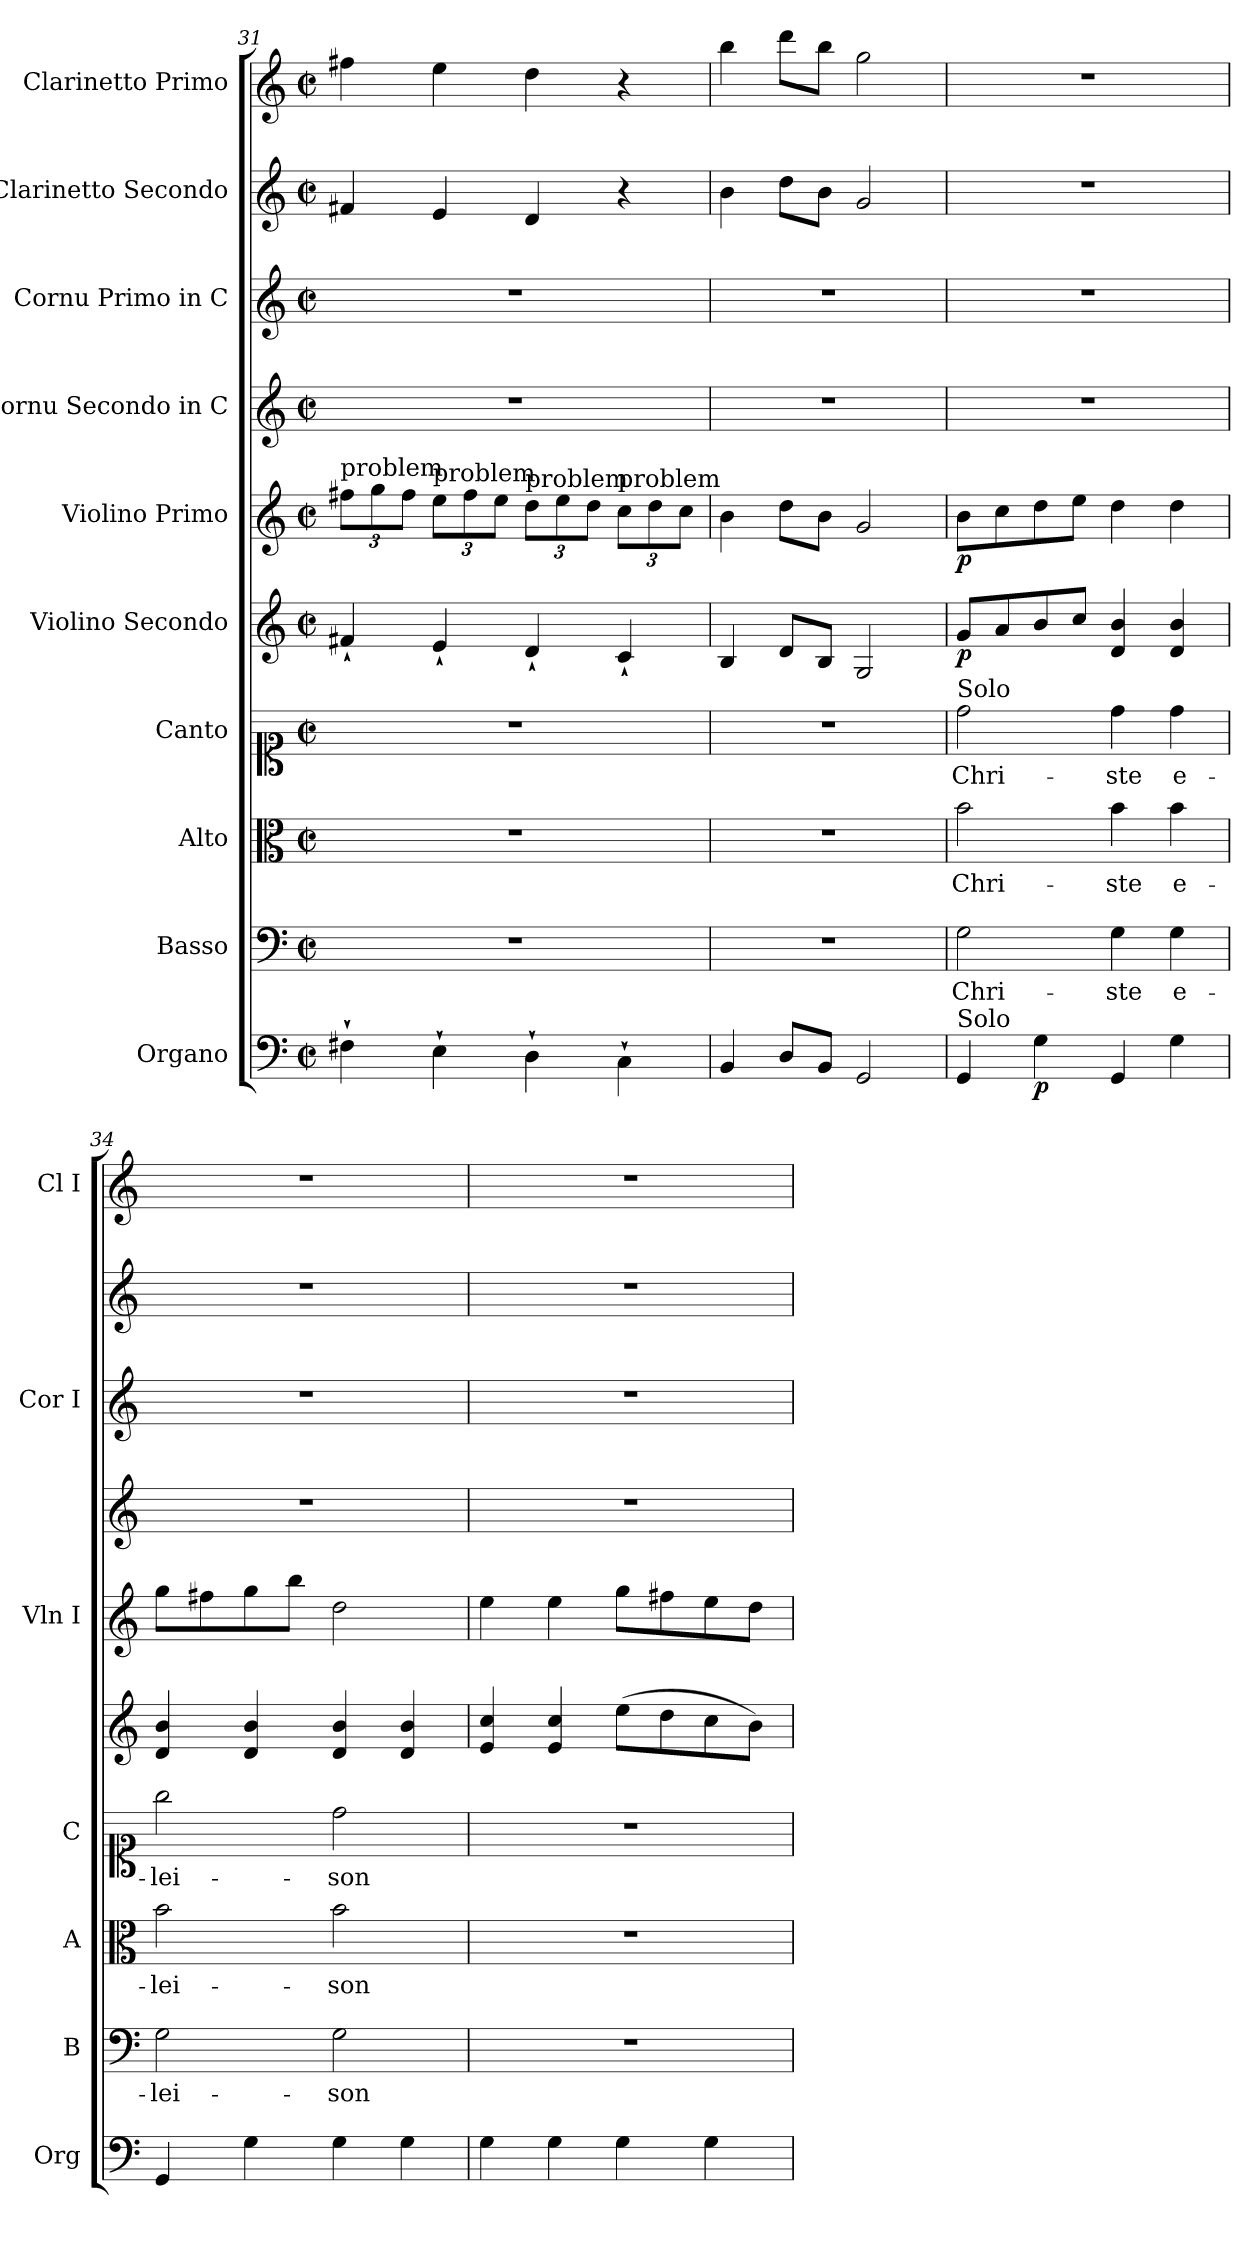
**kern	**dynam	**kern	**text	**kern	**text	**kern	**text	**kern	**dynam	**kern	**dynam	**kern	**kern	**kern	**kern
*part10	*part10	*part9	*part9	*part8	*part8	*part7	*part7	*part6	*part6	*part5	*part5	*part4	*part3	*part2	*part1
*staff10	*staff10	*staff9	*staff9	*staff8	*staff8	*staff7	*staff7	*staff6	*staff6	*staff5	*staff5	*staff4	*staff3	*staff2	*staff1
*I"Organo	*	*I"Basso	*	*I"Alto	*	*I"Canto	*	*I"Violino Secondo	*	*I"Violino Primo	*	*I"Cornu Secondo in C	*I"Cornu Primo in C	*I"Clarinetto Secondo	*I"Clarinetto Primo
*I'Org	*	*I'B	*	*I'A	*	*I'C	*	*	*	*I'Vln I	*	*	*I'Cor I	*	*I'Cl I
*clefF4	*	*clefF4	*	*clefC3	*	*clefC1	*	*clefG2	*	*clefG2	*	*clefG2	*clefG2	*clefG2	*clefG2
*k[]	*	*k[]	*	*k[]	*	*k[]	*	*k[]	*	*k[]	*	*k[]	*k[]	*k[]	*k[]
*M2/2	*	*M2/2	*	*M2/2	*	*M2/2	*	*M2/2	*	*M2/2	*	*M2/2	*M2/2	*M2/2	*M2/2
*met(c|)	*	*met(c|)	*	*met(c|)	*	*met(c|)	*	*met(c|)	*	*met(c|)	*	*met(c|)	*met(c|)	*met(c|)	*met(c|)
=31	=31	=31	=31	=31	=31	=31	=31	=31	=31	=31	=31	=31	=31	=31	=31
!	!	!	!	!	!	!	!	!	!	!LO:TX:a:t=problem	!	!	!	!	!
4F#X`	.	1r	.	1r	.	1r	.	4f#X`	.	12ff#XL	.	1r	1r	4f#X	4ff#X
.	.	.	.	.	.	.	.	.	.	12gg	.	.	.	.	.
.	.	.	.	.	.	.	.	.	.	12ff#J	.	.	.	.	.
!	!	!	!	!	!	!	!	!	!	!LO:TX:a:t=problem	!	!	!	!	!
4E`	.	.	.	.	.	.	.	4e`	.	12eeL	.	.	.	4e	4ee
.	.	.	.	.	.	.	.	.	.	12ff#	.	.	.	.	.
.	.	.	.	.	.	.	.	.	.	12eeJ	.	.	.	.	.
!	!	!	!	!	!	!	!	!	!	!LO:TX:a:t=problem	!	!	!	!	!
4D`	.	.	.	.	.	.	.	4d`	.	12ddL	.	.	.	4d	4dd
.	.	.	.	.	.	.	.	.	.	12ee	.	.	.	.	.
.	.	.	.	.	.	.	.	.	.	12ddJ	.	.	.	.	.
!	!	!	!	!	!	!	!	!	!	!LO:TX:a:t=problem	!	!	!	!	!
4C`\	.	.	.	.	.	.	.	4c`	.	12ccL	.	.	.	4r	4r
.	.	.	.	.	.	.	.	.	.	12dd	.	.	.	.	.
.	.	.	.	.	.	.	.	.	.	12ccJ	.	.	.	.	.
=32	=32	=32	=32	=32	=32	=32	=32	=32	=32	=32	=32	=32	=32	=32	=32
4BB	.	1r	.	1r	.	1r	.	4B	.	4b	.	1r	1r	4b	4bb
8DL	.	.	.	.	.	.	.	8dL	.	8ddL	.	.	.	8ddL	8dddL
8BBJ	.	.	.	.	.	.	.	8BJ	.	8bJ	.	.	.	8bJ	8bbJ
2GG	.	.	.	.	.	.	.	2G	.	2g	.	.	.	2g	2gg
=33	=33	=33	=33	=33	=33	=33	=33	=33	=33	=33	=33	=33	=33	=33	=33
!	!	!	!	!	!	!LO:TX:a:t=Solo	!	!	!	!	!	!	!	!	!
!LO:TX:a:t=Solo	!	!	!	!	!	!	!	!	!	!	!	!	!	!	!
4GG	.	2G	Chri-	2b	Chri-	2dd	Chri-	8gL	p	8bL	p	1r	1r	1r	1r
.	.	.	.	.	.	.	.	8a	.	8cc	.	.	.	.	.
4G	p	.	.	.	.	.	.	8b	.	8dd	.	.	.	.	.
.	.	.	.	.	.	.	.	8ccJ	.	8eeJ	.	.	.	.	.
4GG	.	4G	-ste	4b	-ste	4dd	-ste	4d 4b	.	4dd	.	.	.	.	.
4G	.	4G	e-	4b	e-	4dd	e-	4d 4b	.	4dd	.	.	.	.	.
=34	=34	=34	=34	=34	=34	=34	=34	=34	=34	=34	=34	=34	=34	=34	=34
4GG	.	2G	-lei-	2b	-lei-	2gg	-lei-	4d 4b	.	8ggL	.	1r	1r	1r	1r
.	.	.	.	.	.	.	.	.	.	8ff#X	.	.	.	.	.
4G	.	.	.	.	.	.	.	4d 4b	.	8gg	.	.	.	.	.
.	.	.	.	.	.	.	.	.	.	8bbJ	.	.	.	.	.
4G	.	2G	-son	2b	-son	2dd	-son	4d 4b	.	2dd	.	.	.	.	.
4G	.	.	.	.	.	.	.	4d 4b	.	.	.	.	.	.	.
=35	=35	=35	=35	=35	=35	=35	=35	=35	=35	=35	=35	=35	=35	=35	=35
4G	.	1r	.	1r	.	1r	.	4e 4cc	.	4ee	.	1r	1r	1r	1r
4G	.	.	.	.	.	.	.	4e 4cc	.	4ee	.	.	.	.	.
4G	.	.	.	.	.	.	.	(>8eeL	.	8ggL	.	.	.	.	.
.	.	.	.	.	.	.	.	8dd	.	8ff#X	.	.	.	.	.
4G	.	.	.	.	.	.	.	8cc	.	8ee	.	.	.	.	.
.	.	.	.	.	.	.	.	8bJ)	.	8ddJ	.	.	.	.	.
=	=	=	=	=	=	=	=	=	=	=	=	=	=	=	=
*-	*-	*-	*-	*-	*-	*-	*-	*-	*-	*-	*-	*-	*-	*-	*-
